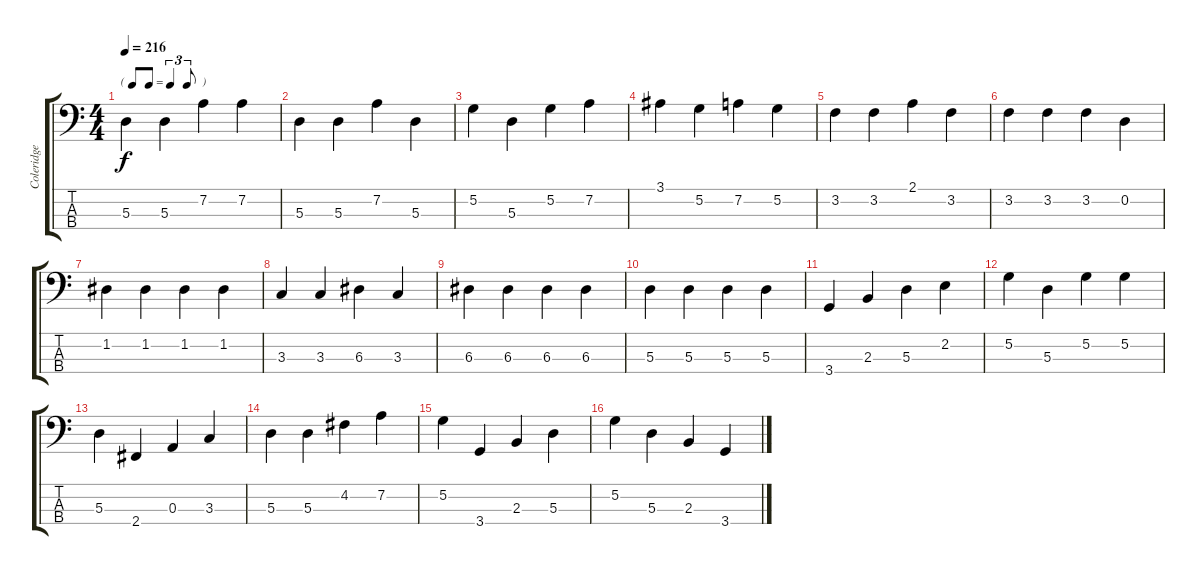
\track ("Coleridge Goode" "Coleridge ") {instrument acousticbass}
\staff {score tabs}
\tuning (G2 D2 A1 E1) {hide}
\ts (4 4)
\tf triplet8th
\tempo 216
\clef f4
\ks c
5.3.4{dy f} 5.3.4 7.2.4 7.2.4 |
5.3.4 5.3.4 7.2.4 5.3.4 |
5.2.4 5.3.4 5.2.4 7.2.4 |
3.1.4 5.2.4 7.2.4 5.2.4 |
3.2.4 3.2.4 2.1.4 3.2.4 |
3.2.4 3.2.4 3.2.4 0.2.4 |
1.2.4 1.2.4 1.2.4 1.2.4 |
3.3.4 3.3.4 6.3.4 3.3.4 |
6.3.4 6.3.4 6.3.4 6.3.4 |
5.3.4 5.3.4 5.3.4 5.3.4 |
3.4.4 2.3.4 5.3.4 2.2.4 |
5.2.4 5.3.4 5.2.4 5.2.4 |
5.3.4 2.4.4 0.3.4 3.3.4 |
5.3.4 5.3.4 4.2.4 7.2.4 |
5.2.4 3.4.4 2.3.4 5.3.4 |
5.2.4 5.3.4 2.3.4 3.4.4
